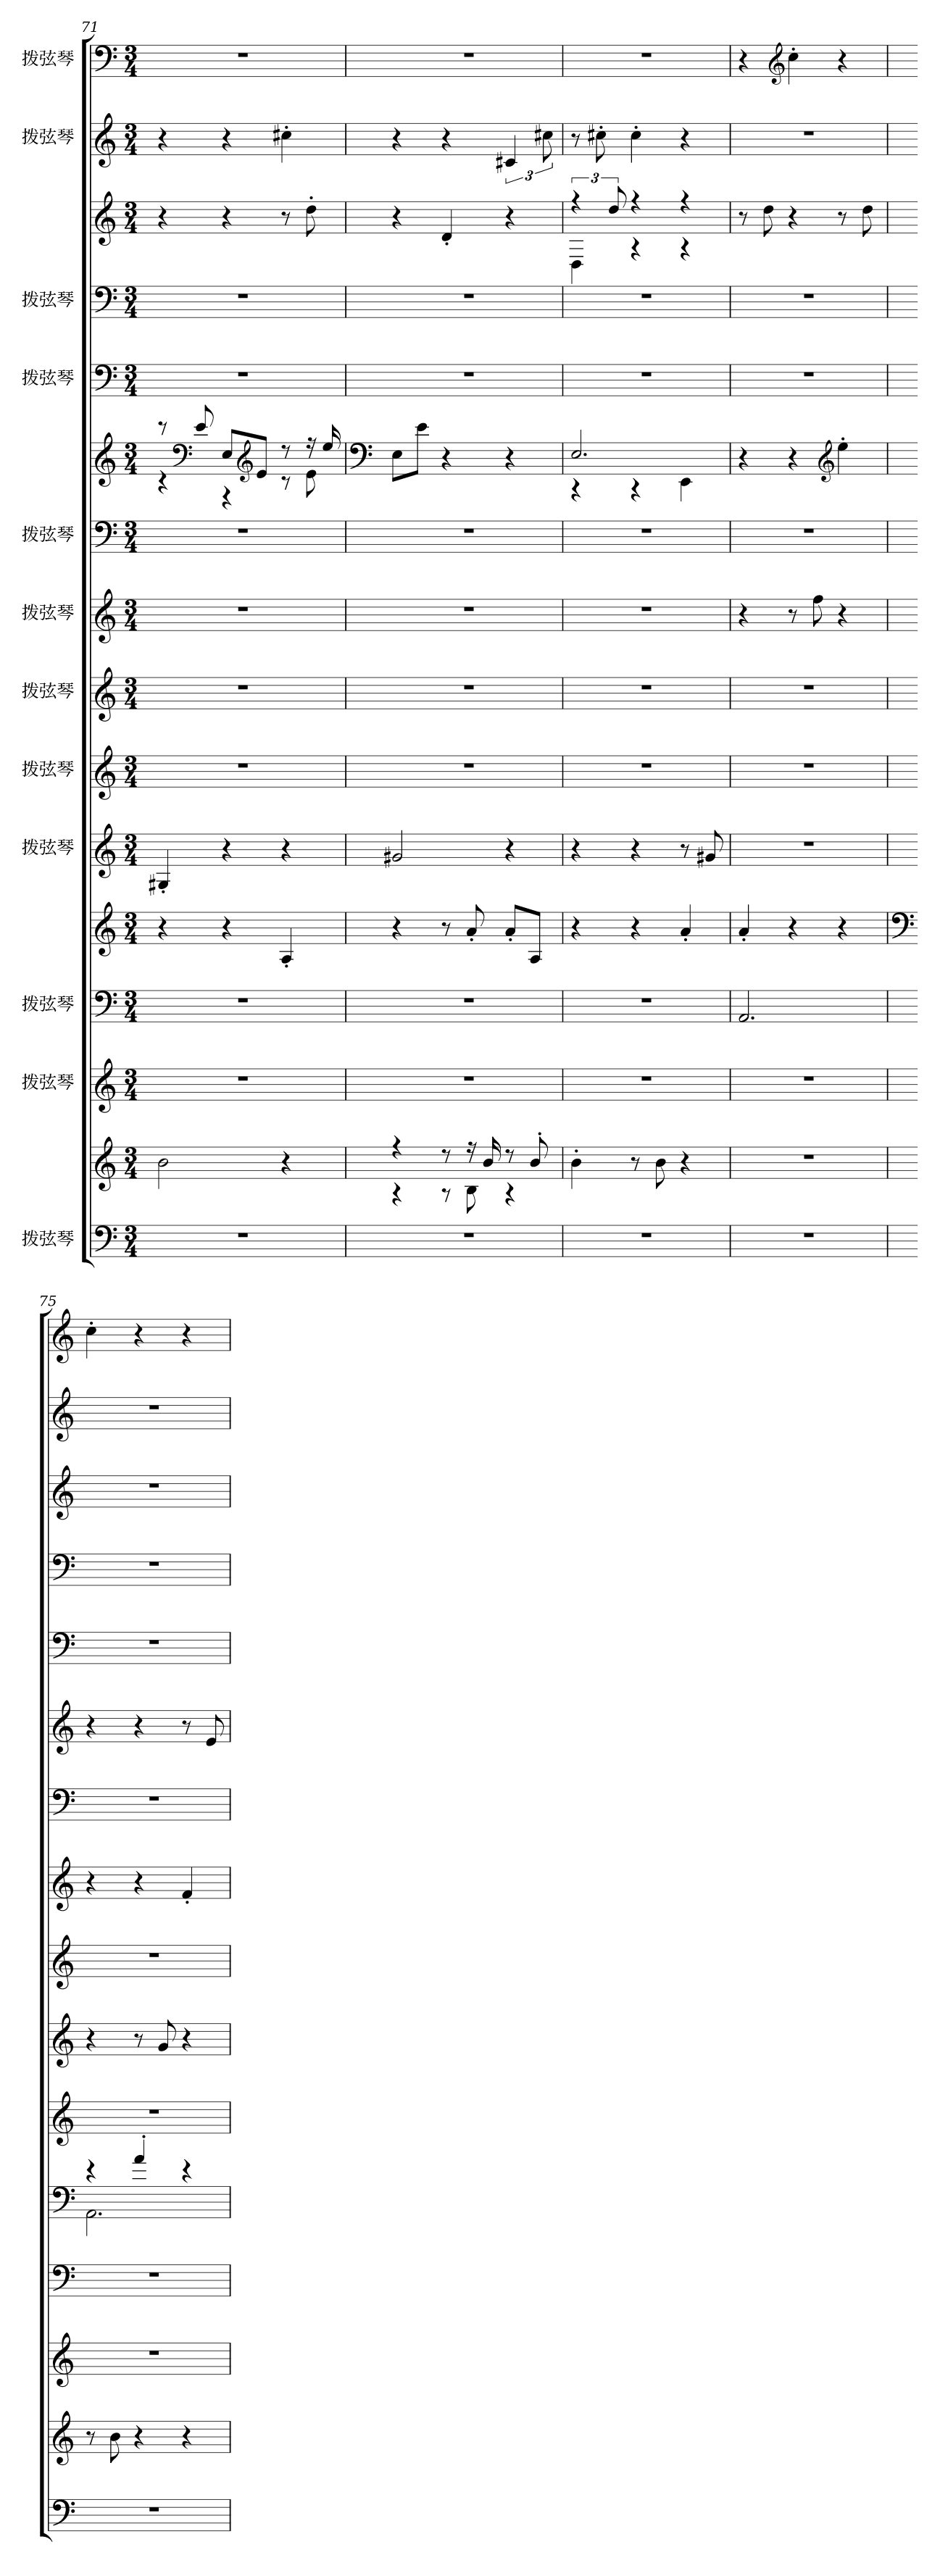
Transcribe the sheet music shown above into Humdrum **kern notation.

**kern	**kern	**kern	**kern	**kern	**kern	**kern	**kern	**kern	**kern	**kern	**kern	**kern	**kern	**kern	**kern
*part12	*part12	*part11	*part10	*part10	*part9	*part8	*part7	*part6	*part5	*part5	*part4	*part3	*part3	*part2	*part1
*staff16	*staff15	*staff14	*staff13	*staff12	*staff11	*staff10	*staff9	*staff8	*staff7	*staff6	*staff5	*staff4	*staff3	*staff2	*staff1
*I"拨弦琴	*	*I"拨弦琴	*I"拨弦琴	*	*I"拨弦琴	*I"拨弦琴	*I"拨弦琴	*I"拨弦琴	*I"拨弦琴	*	*I"拨弦琴	*I"拨弦琴	*	*I"拨弦琴	*I"拨弦琴
!!LO:PB:g=z
*clefF4	*clefG2	*clefG2	*clefF4	*clefG2	*clefG2	*clefG2	*clefG2	*clefG2	*clefF4	*clefG2	*clefF4	*clefF4	*clefG2	*clefG2	*clefF4
*k[]	*k[]	*k[]	*k[]	*k[]	*k[]	*k[]	*k[]	*k[]	*k[]	*k[]	*k[]	*k[]	*k[]	*k[]	*k[]
*M3/4	*M3/4	*M3/4	*M3/4	*M3/4	*M3/4	*M3/4	*M3/4	*M3/4	*M3/4	*M3/4	*M3/4	*M3/4	*M3/4	*M3/4	*M3/4
=71	=71	=71	=71	=71	=71	=71	=71	=71	=71	=71	=71	=71	=71	=71	=71
*	*	*	*	*	*	*	*	*	*	*^	*	*	*	*	*
2.r	2b\	2.r	2.r	4r	4G#X'/	2.r	2.r	2.r	2.r	8r	4r	2.r	2.r	4r	4r	2.r
*	*	*	*	*	*	*	*	*	*	*clefF4	*	*	*	*	*	*
.	.	.	.	.	.	.	.	.	.	8e/	.	.	.	.	.	.
.	.	.	.	4r	4r	.	.	.	.	8E/L	4r	.	.	4r	4r	.
*	*	*	*	*	*	*	*	*	*	*clefG2	*	*	*	*	*	*
.	.	.	.	.	.	.	.	.	.	8e/J	.	.	.	.	.	.
.	4r	.	.	4A'/	4r	.	.	.	.	8r	8r	.	.	8r	4cc#X'\	.
.	.	.	.	.	.	.	.	.	.	16r	8e\	.	.	8dd'\	.	.
.	.	.	.	.	.	.	.	.	.	16ee/	.	.	.	.	.	.
*	*	*	*	*	*	*	*	*	*	*v	*v	*	*	*	*	*
=72	=72	=72	=72	=72	=72	=72	=72	=72	=72	=72	=72	=72	=72	=72	=72
*	*	*	*	*	*	*	*	*	*	*clefF4	*	*	*	*	*
*	*^	*	*	*	*	*	*	*	*	*	*	*	*	*	*
2.r	4r	4r	2.r	2.r	4r	2g#X/	2.r	2.r	2.r	2.r	8E\L	2.r	2.r	4r	4r	2.r
.	.	.	.	.	.	.	.	.	.	.	8e\J	.	.	.	.	.
.	8r	8r	.	.	8r	.	.	.	.	.	4r	.	.	4d'/	4r	.
.	16r	8B\	.	.	8a'/	.	.	.	.	.	.	.	.	.	.	.
.	16b/	.	.	.	.	.	.	.	.	.	.	.	.	.	.	.
.	8r	4r	.	.	8a'/L	4r	.	.	.	.	4r	.	.	4r	6c#X/	.
.	8b'/	.	.	.	8A/J	.	.	.	.	.	.	.	.	.	.	.
.	.	.	.	.	.	.	.	.	.	.	.	.	.	.	12cc#X\	.
*	*v	*v	*	*	*	*	*	*	*	*	*	*	*	*	*	*
=73	=73	=73	=73	=73	=73	=73	=73	=73	=73	=73	=73	=73	=73	=73	=73
*	*	*	*	*	*	*	*	*	*	*^	*	*	*^	*	*
2.r	4b'\	2.r	2.r	4r	4r	2.r	2.r	2.r	2.r	2.E/	4r	2.r	2.r	6r	4D\	8r	2.r
.	.	.	.	.	.	.	.	.	.	.	.	.	.	.	.	8cc#X'\	.
.	.	.	.	.	.	.	.	.	.	.	.	.	.	12dd/	.	.	.
.	8r	.	.	4r	4r	.	.	.	.	.	4r	.	.	4r	4r	4cc#'\	.
.	8b\	.	.	.	.	.	.	.	.	.	.	.	.	.	.	.	.
.	4r	.	.	4a'/	8r	.	.	.	.	.	4EE\	.	.	4r	4r	4r	.
.	.	.	.	.	8g#X/	.	.	.	.	.	.	.	.	.	.	.	.
*	*	*	*	*	*	*	*	*	*	*v	*v	*	*	*v	*v	*	*
=74	=74	=74	=74	=74	=74	=74	=74	=74	=74	=74	=74	=74	=74	=74	=74
2.r	2.r	2.r	2.AA/	4a'/	2.r	2.r	2.r	4r	2.r	4r	2.r	2.r	8r	2.r	4r
.	.	.	.	.	.	.	.	.	.	.	.	.	8dd\	.	.
*	*	*	*	*	*	*	*	*	*	*	*	*	*	*	*clefG2
.	.	.	.	4r	.	.	.	8r	.	4r	.	.	4r	.	4cc'\
.	.	.	.	.	.	.	.	8ff\	.	.	.	.	.	.	.
*	*	*	*	*	*	*	*	*	*	*clefG2	*	*	*	*	*
.	.	.	.	4r	.	.	.	4r	.	4ee'\	.	.	8r	.	4r
.	.	.	.	.	.	.	.	.	.	.	.	.	8dd\	.	.
!!LO:PB:g=z
=75	=75	=75	=75	=75	=75	=75	=75	=75	=75	=75	=75	=75	=75	=75	=75
*	*	*	*	*clefF4	*	*	*	*	*	*	*	*	*	*	*
*	*	*	*	*^	*	*	*	*	*	*	*	*	*	*	*
2.r	8r	2.r	2.r	4r	2.AA\	2.r	4r	2.r	4r	2.r	4r	2.r	2.r	2.r	2.r	4cc'\
.	8b\	.	.	.	.	.	.	.	.	.	.	.	.	.	.	.
.	4r	.	.	4a'/	.	.	8r	.	4r	.	4r	.	.	.	.	4r
.	.	.	.	.	.	.	8g/	.	.	.	.	.	.	.	.	.
.	4r	.	.	4r	.	.	4r	.	4f'/	.	8r	.	.	.	.	4r
.	.	.	.	.	.	.	.	.	.	.	8e/	.	.	.	.	.
*	*	*	*	*v	*v	*	*	*	*	*	*	*	*	*	*	*
=	=	=	=	=	=	=	=	=	=	=	=	=	=	=	=
*-	*-	*-	*-	*-	*-	*-	*-	*-	*-	*-	*-	*-	*-	*-	*-
